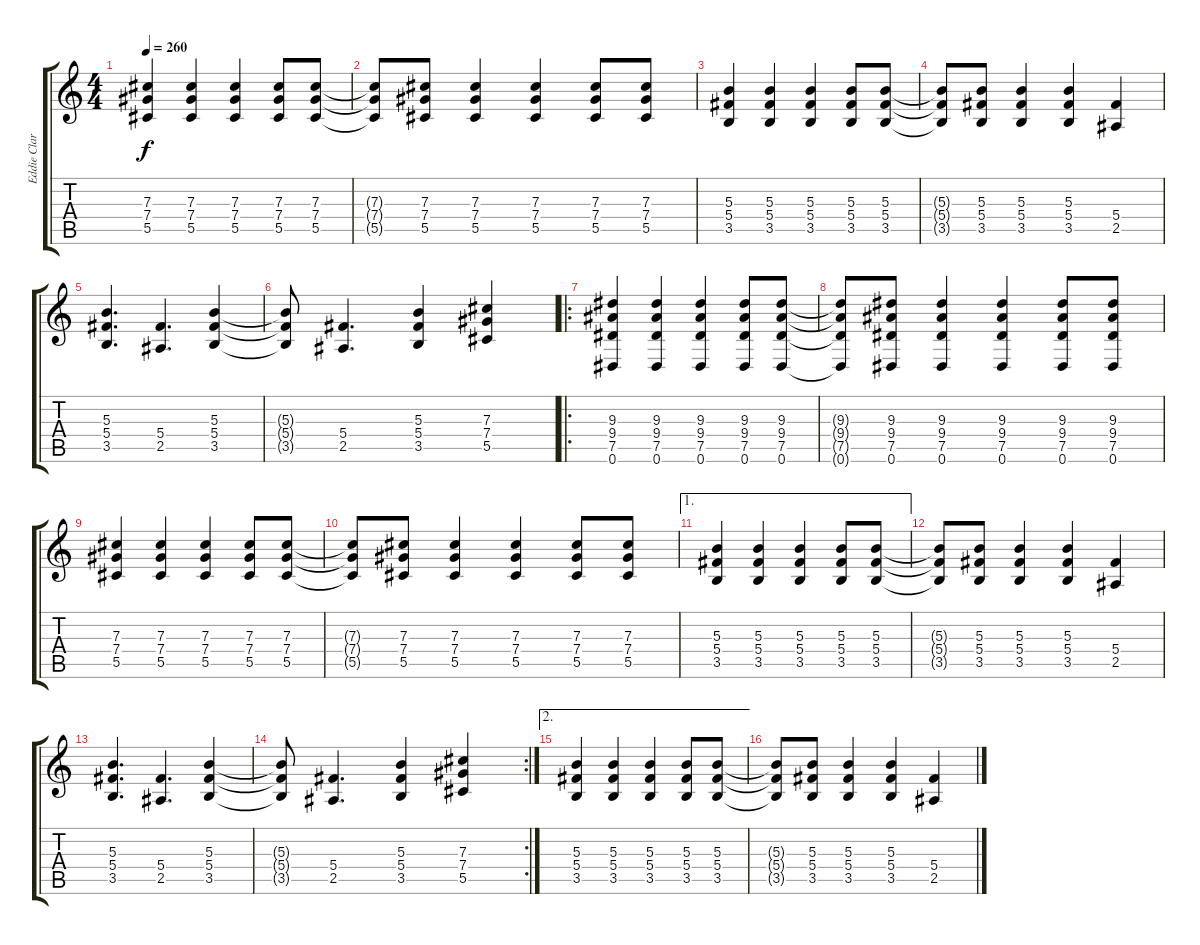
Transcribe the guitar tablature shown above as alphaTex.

\track ("Eddie Clarke-Rhythm" "Eddie Clar") {instrument distortionguitar}
\staff {score tabs}
\tuning (Eb4 Bb3 Gb3 Db3 Ab2 Eb2) {hide}
\ts (4 4)
\tempo 260
\clef g2
\ks c
(7.3 7.4 5.5).4{dy f} (7.3 7.4 5.5).4 (7.3 7.4 5.5).4 (7.3 7.4 5.5).8 (7.3 7.4 5.5).8 |
(7.3{t} 7.4{t} 5.5{t}).8 (7.3 7.4 5.5).8 (7.3 7.4 5.5).4 (7.3 7.4 5.5).4 (7.3 7.4 5.5).8 (7.3 7.4 5.5).8 |
(5.3 5.4 3.5).4 (5.3 5.4 3.5).4 (5.3 5.4 3.5).4 (5.3 5.4 3.5).8 (5.3 5.4 3.5).8 |
(5.3{t} 5.4{t} 3.5{t}).8 (5.3 5.4 3.5).8 (5.3 5.4 3.5).4 (5.3 5.4 3.5).4 (5.4 2.5).4 |
(5.3 5.4 3.5).4{d} (5.4 2.5).4{d} (5.3 5.4 3.5).4 |
(5.3{t} 5.4{t} 3.5{t}).8 (5.4 2.5).4{d} (5.3 5.4 3.5).4 (7.3 7.4 5.5).4 |
\ro
(9.3 9.4 7.5 0.6).4 (9.3 9.4 7.5 0.6).4 (9.3 9.4 7.5 0.6).4 (9.3 9.4 7.5 0.6).8 (9.3 9.4 7.5 0.6).8 |
(9.3{t} 9.4{t} 7.5{t} 0.6{t}).8 (9.3 9.4 7.5 0.6).8 (9.3 9.4 7.5 0.6).4 (9.3 9.4 7.5 0.6).4 (9.3 9.4 7.5 0.6).8 (9.3 9.4 7.5 0.6).8 |
(7.3 7.4 5.5).4 (7.3 7.4 5.5).4 (7.3 7.4 5.5).4 (7.3 7.4 5.5).8 (7.3 7.4 5.5).8 |
(7.3{t} 7.4{t} 5.5{t}).8 (7.3 7.4 5.5).8 (7.3 7.4 5.5).4 (7.3 7.4 5.5).4 (7.3 7.4 5.5).8 (7.3 7.4 5.5).8 |
\ae 1
(5.3 5.4 3.5).4 (5.3 5.4 3.5).4 (5.3 5.4 3.5).4 (5.3 5.4 3.5).8 (5.3 5.4 3.5).8 |
(5.3{t} 5.4{t} 3.5{t}).8 (5.3 5.4 3.5).8 (5.3 5.4 3.5).4 (5.3 5.4 3.5).4 (5.4 2.5).4 |
(5.3 5.4 3.5).4{d} (5.4 2.5).4{d} (5.3 5.4 3.5).4 |
\rc 2
(5.3{t} 5.4{t} 3.5{t}).8 (5.4 2.5).4{d} (5.3 5.4 3.5).4 (7.3 7.4 5.5).4 |
\ae 2
(5.3 5.4 3.5).4 (5.3 5.4 3.5).4 (5.3 5.4 3.5).4 (5.3 5.4 3.5).8 (5.3 5.4 3.5).8 |
(5.3{t} 5.4{t} 3.5{t}).8 (5.3 5.4 3.5).8 (5.3 5.4 3.5).4 (5.3 5.4 3.5).4 (5.4 2.5).4
